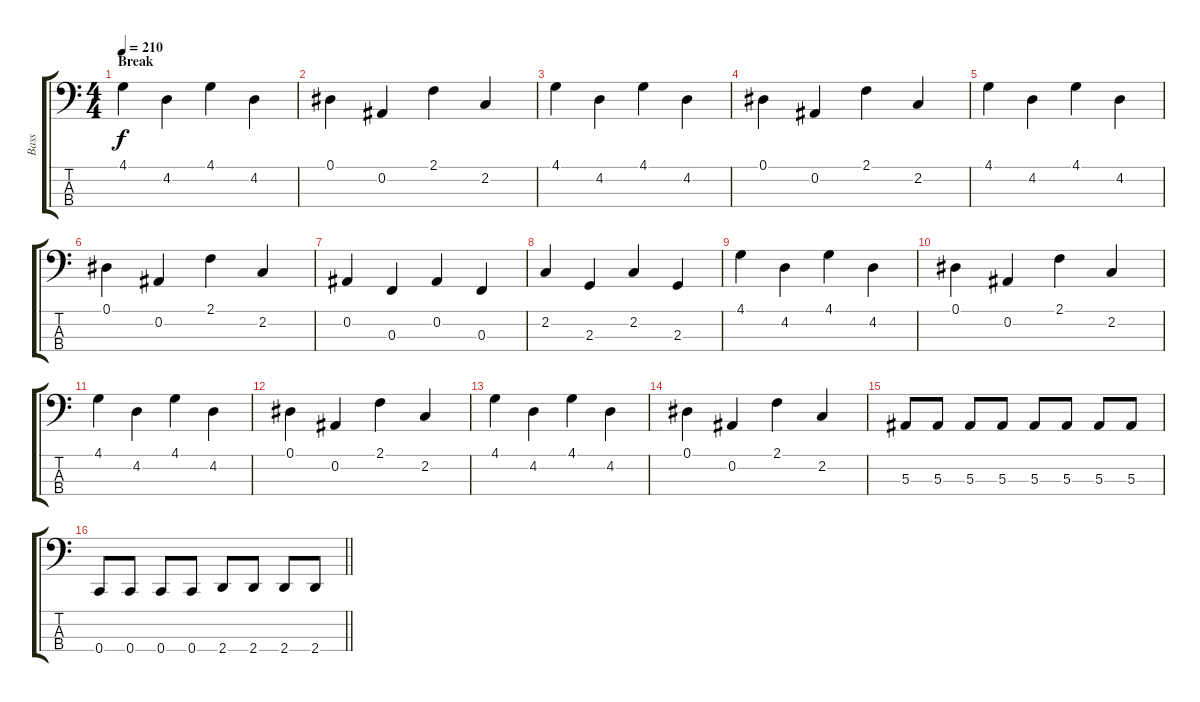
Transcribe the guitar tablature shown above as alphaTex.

\track ("Bass" "Bass") {instrument electricbasspick}
\staff {score tabs}
\tuning (Eb2 Bb1 F1 C1) {hide}
\ts (4 4)
\section ("" "Break")
\tempo 210
\clef f4
\ks c
4.1.4{dy f} 4.2.4 4.1.4 4.2.4 |
0.1.4 0.2.4 2.1.4 2.2.4 |
4.1.4 4.2.4 4.1.4 4.2.4 |
0.1.4 0.2.4 2.1.4 2.2.4 |
4.1.4 4.2.4 4.1.4 4.2.4 |
0.1.4 0.2.4 2.1.4 2.2.4 |
0.2.4 0.3.4 0.2.4 0.3.4 |
2.2.4 2.3.4 2.2.4 2.3.4 |
4.1.4 4.2.4 4.1.4 4.2.4 |
0.1.4 0.2.4 2.1.4 2.2.4 |
4.1.4 4.2.4 4.1.4 4.2.4 |
0.1.4 0.2.4 2.1.4 2.2.4 |
4.1.4 4.2.4 4.1.4 4.2.4 |
0.1.4 0.2.4 2.1.4 2.2.4 |
5.3.8 5.3.8 5.3.8 5.3.8 5.3.8 5.3.8 5.3.8 5.3.8 |
\barLineRight lightlight
0.4.8 0.4.8 0.4.8 0.4.8 2.4.8 2.4.8 2.4.8 2.4.8
